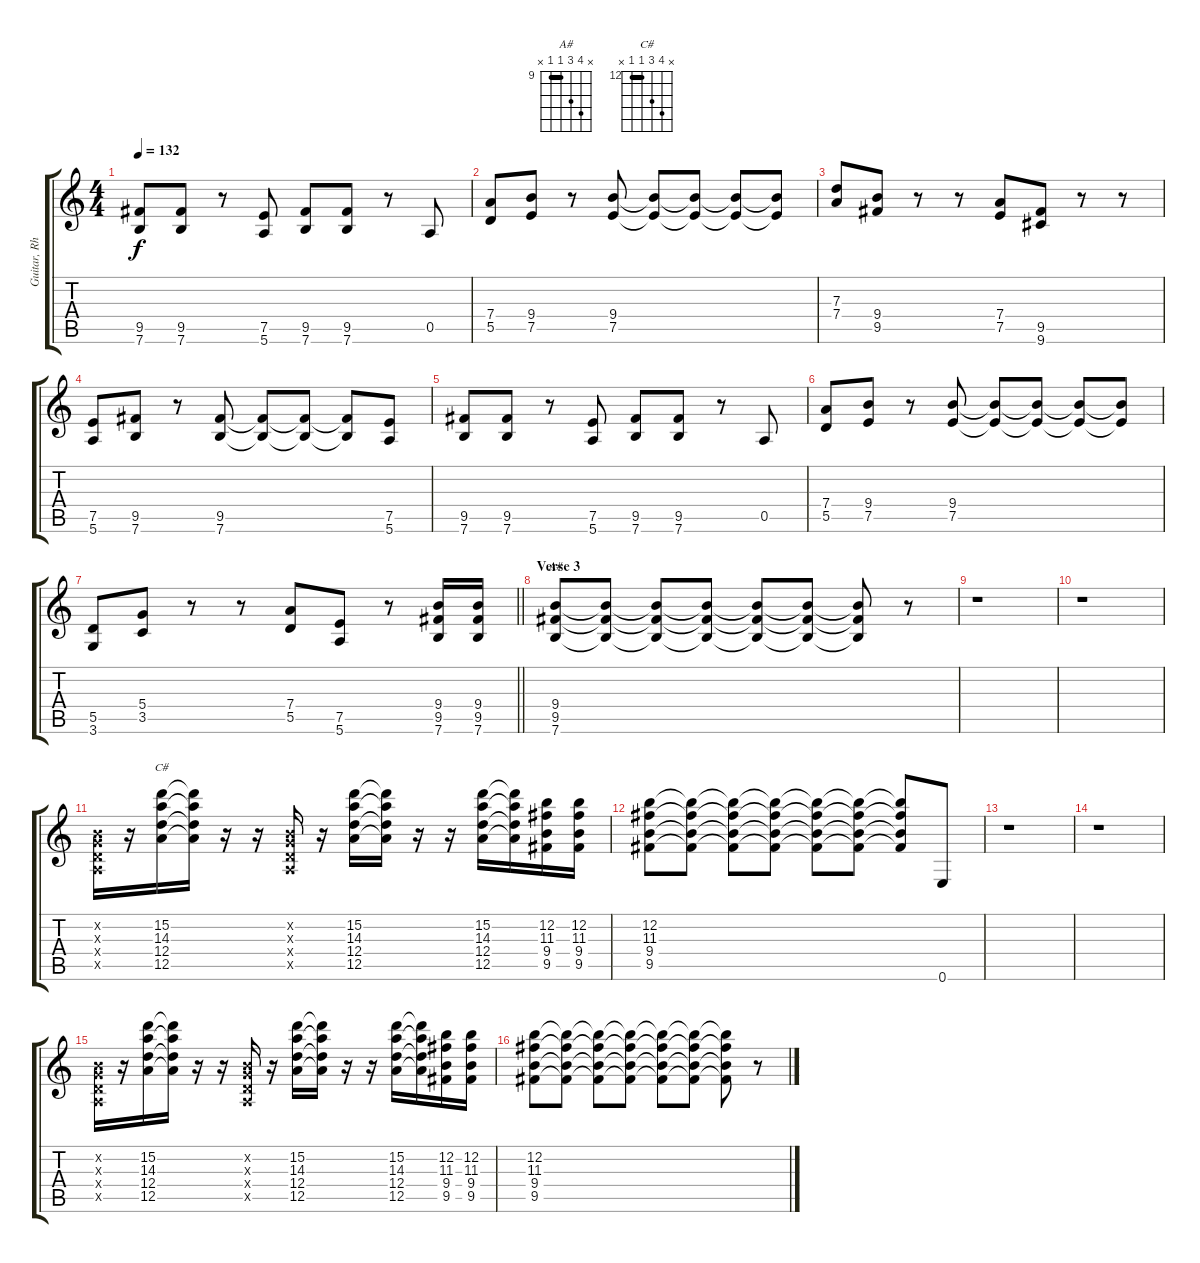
\track ("Guitar, Rhythm" "Guitar, Rh") {instrument overdrivenguitar}
\staff {score tabs}
\tuning (E4 B3 G3 D3 A2 E2) {hide}
\chord ("A#" x 12 11 9 9 x) {firstfret 9 barre 9}
\chord ("C#" x 15 14 12 12 x) {firstfret 12 barre 12}
\ts (4 4)
\tempo 132
\clef g2
\ks c
(9.5 7.6).8{dy f} (9.5 7.6).8 r.8 (7.5 5.6).8 (9.5 7.6).8 (9.5 7.6).8 r.8 0.5.8 |
(7.4 5.5).8 (9.4 7.5).8 r.8 (9.4 7.5).8 (9.4{t} 7.5{t}).8 (9.4{t} 7.5{t}).8 (9.4{t} 7.5{t}).8 (9.4{t} 7.5{t}).8 |
(7.3 7.4).8 (9.4 9.5).8 r.8 r.8 (7.4 7.5).8 (9.5 9.6).8 r.8 r.8 |
(7.5 5.6).8 (9.5 7.6).8 r.8 (9.5 7.6).8 (9.5{t} 7.6{t}).8 (9.5{t} 7.6{t}).8 (9.5{t} 7.6{t}).8 (7.5 5.6).8 |
(9.5 7.6).8 (9.5 7.6).8 r.8 (7.5 5.6).8 (9.5 7.6).8 (9.5 7.6).8 r.8 0.5.8 |
(7.4 5.5).8 (9.4 7.5).8 r.8 (9.4 7.5).8 (9.4{t} 7.5{t}).8 (9.4{t} 7.5{t}).8 (9.4{t} 7.5{t}).8 (9.4{t} 7.5{t}).8 |
\barLineRight lightlight
(5.5 3.6).8 (5.4 3.5).8 r.8 r.8 (7.4 5.5).8 (7.5 5.6).8 r.8 (9.4 9.5 7.6).16 (9.4 9.5 7.6).16 |
\section ("" "Verse 3")
(9.4 9.5 7.6).8{ch "A#"} (9.4{t} 9.5{t} 7.6{t}).8 (9.4{t} 9.5{t} 7.6{t}).8 (9.4{t} 9.5{t} 7.6{t}).8 (9.4{t} 9.5{t} 7.6{t}).8 (9.4{t} 9.5{t} 7.6{t}).8 (9.4{t} 9.5{t} 7.6{t}).8 r.8 |
r.1 |
r.1 |
(0.2{x} 0.3{x} 0.4{x} 0.5{x}).16 r.16 (15.2 14.3 12.4 12.5).16{ch "C#"} (15.2{t} 14.3{t} 12.4{t} 12.5{t}).16 r.16 r.16 (0.2{x} 0.3{x} 0.4{x} 0.5{x}).16 r.16 (15.2 14.3 12.4 12.5).16 (15.2{t} 14.3{t} 12.4{t} 12.5{t}).16 r.16 r.16 (15.2 14.3 12.4 12.5).16 (15.2{t} 14.3{t} 12.4{t} 12.5{t}).16 (12.2 11.3 9.4 9.5).16 (12.2 11.3 9.4 9.5).16 |
(12.2 11.3 9.4 9.5).8 (12.2{t} 11.3{t} 9.4{t} 9.5{t}).8 (12.2{t} 11.3{t} 9.4{t} 9.5{t}).8 (12.2{t} 11.3{t} 9.4{t} 9.5{t}).8 (12.2{t} 11.3{t} 9.4{t} 9.5{t}).8 (12.2{t} 11.3{t} 9.4{t} 9.5{t}).8 (12.2{t} 11.3{t} 9.4{t} 9.5{t}).8 0.6.8 |
r.1 |
r.1 |
(0.2{x} 0.3{x} 0.4{x} 0.5{x}).16 r.16 (15.2 14.3 12.4 12.5).16 (15.2{t} 14.3{t} 12.4{t} 12.5{t}).16 r.16 r.16 (0.2{x} 0.3{x} 0.4{x} 0.5{x}).16 r.16 (15.2 14.3 12.4 12.5).16 (15.2{t} 14.3{t} 12.4{t} 12.5{t}).16 r.16 r.16 (15.2 14.3 12.4 12.5).16 (15.2{t} 14.3{t} 12.4{t} 12.5{t}).16 (12.2 11.3 9.4 9.5).16 (12.2 11.3 9.4 9.5).16 |
(12.2 11.3 9.4 9.5).8 (12.2{t} 11.3{t} 9.4{t} 9.5{t}).8 (12.2{t} 11.3{t} 9.4{t} 9.5{t}).8 (12.2{t} 11.3{t} 9.4{t} 9.5{t}).8 (12.2{t} 11.3{t} 9.4{t} 9.5{t}).8 (12.2{t} 11.3{t} 9.4{t} 9.5{t}).8 (12.2{t} 11.3{t} 9.4{t} 9.5{t}).8 r.8
